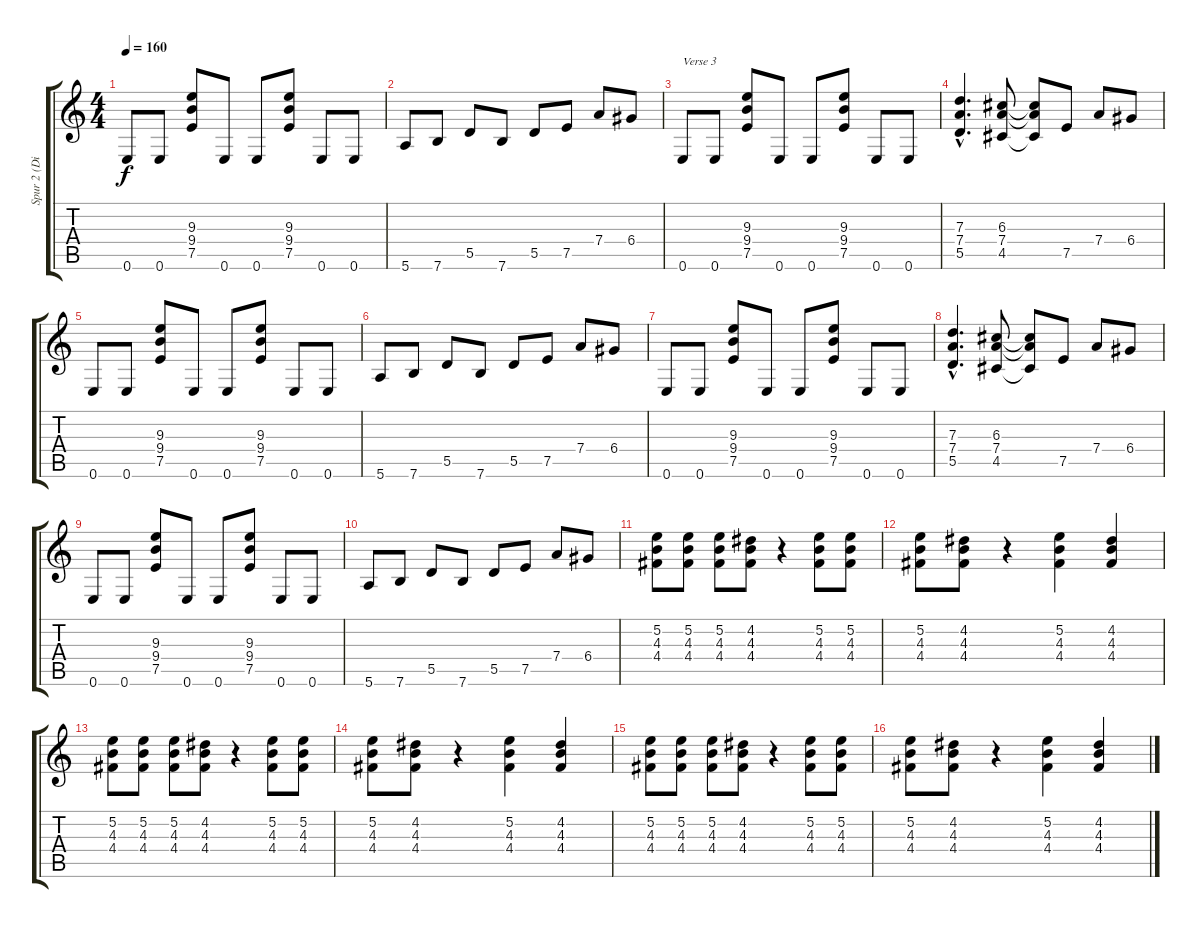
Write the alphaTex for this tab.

\track ("Spur 2 (Disto)" "Spur 2 (Di") {instrument distortionguitar}
\staff {score tabs}
\tuning (E4 B3 G3 D3 A2 E2) {hide}
\ts (4 4)
\tempo 160
\clef g2
\ks c
0.6.8{dy f} 0.6.8 (9.3 9.4 7.5).8 0.6.8 0.6.8 (9.3 9.4 7.5).8 0.6.8 0.6.8 |
5.6.8 7.6.8 5.5.8 7.6.8 5.5.8 7.5.8 7.4.8 6.4.8 |
0.6.8{txt "Verse 3"} 0.6.8 (9.3 9.4 7.5).8 0.6.8 0.6.8 (9.3 9.4 7.5).8 0.6.8 0.6.8 |
(7.3{hac} 7.4{hac} 5.5{hac}).4{d} (6.3 7.4 4.5).8 (6.3{t} 7.4{t} 4.5{t}).8 7.5.8 7.4.8 6.4.8 |
0.6.8 0.6.8 (9.3 9.4 7.5).8 0.6.8 0.6.8 (9.3 9.4 7.5).8 0.6.8 0.6.8 |
5.6.8 7.6.8 5.5.8 7.6.8 5.5.8 7.5.8 7.4.8 6.4.8 |
0.6.8 0.6.8 (9.3 9.4 7.5).8 0.6.8 0.6.8 (9.3 9.4 7.5).8 0.6.8 0.6.8 |
(7.3{hac} 7.4{hac} 5.5{hac}).4{d} (6.3 7.4 4.5).8 (6.3{t} 7.4{t} 4.5{t}).8 7.5.8 7.4.8 6.4.8 |
0.6.8 0.6.8 (9.3 9.4 7.5).8 0.6.8 0.6.8 (9.3 9.4 7.5).8 0.6.8 0.6.8 |
5.6.8 7.6.8 5.5.8 7.6.8 5.5.8 7.5.8 7.4.8 6.4.8 |
(5.2 4.3 4.4).8 (5.2 4.3 4.4).8 (5.2 4.3 4.4).8 (4.2 4.3 4.4).8 r.4 (5.2 4.3 4.4).8 (5.2 4.3 4.4).8 |
(5.2 4.3 4.4).8 (4.2 4.3 4.4).8 r.4 (5.2 4.3 4.4).4 (4.2 4.3 4.4).4 |
(5.2 4.3 4.4).8 (5.2 4.3 4.4).8 (5.2 4.3 4.4).8 (4.2 4.3 4.4).8 r.4 (5.2 4.3 4.4).8 (5.2 4.3 4.4).8 |
(5.2 4.3 4.4).8 (4.2 4.3 4.4).8 r.4 (5.2 4.3 4.4).4 (4.2 4.3 4.4).4 |
(5.2 4.3 4.4).8 (5.2 4.3 4.4).8 (5.2 4.3 4.4).8 (4.2 4.3 4.4).8 r.4 (5.2 4.3 4.4).8 (5.2 4.3 4.4).8 |
(5.2 4.3 4.4).8 (4.2 4.3 4.4).8 r.4 (5.2 4.3 4.4).4 (4.2 4.3 4.4).4
